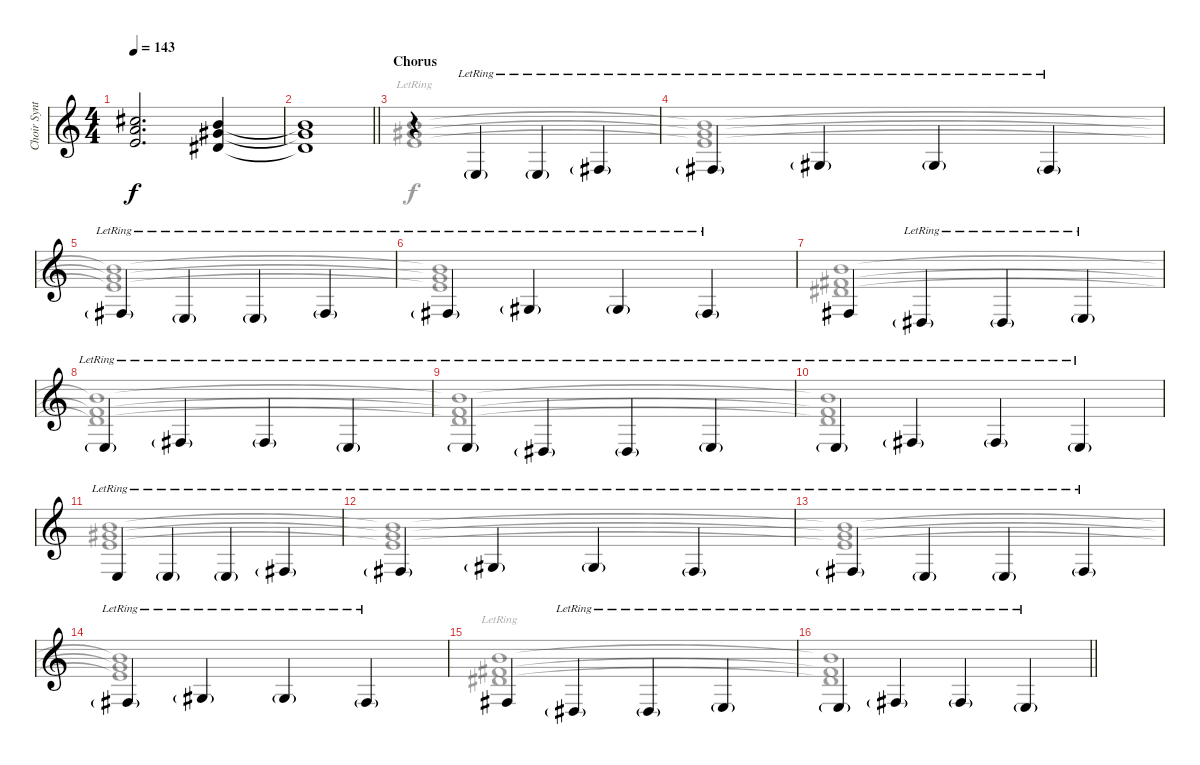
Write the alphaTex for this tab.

\track ("Choir Synthesizer" "Choir Synt") {instrument choiraahs}
\staff {score}
\tuning (E4 B3 G3 D3 A2 E2 B1) {hide}
\voice
\ts (4 4)
\tempo 143
\clef g2
\ks c
(0.1 14.2 14.3).2{d dy f} (7.1 9.2 8.3).4 |
\barLineRight lightlight
(7.1{t} 9.2{t} 8.3{t}).1 |
\section ("" "Chorus")
r.4 2.4{g lr}.4 2.4{g lr}.4 4.4{g lr}.4 |
4.4{g lr}.4 1.3{g lr}.4 1.3{g lr}.4 4.4{g lr}.4 |
4.4{g lr}.4 2.4{g lr}.4 2.4{g lr}.4 4.4{g lr}.4 |
4.4{g lr}.4 1.3{g lr}.4 1.3{g lr}.4 4.4{g lr}.4 |
4.4.4 1.4{g lr}.4 1.4{g lr}.4 2.4{g lr}.4 |
2.4{g lr}.4 4.4{g lr}.4 4.4{g lr}.4 2.4{g lr}.4 |
2.4{g lr}.4 1.4{g lr}.4 1.4{g lr}.4 2.4{g lr}.4 |
2.4{g lr}.4 4.4{g lr}.4 4.4{g lr}.4 2.4{g lr}.4 |
2.4{lr}.4 2.4{g lr}.4 2.4{g lr}.4 4.4{g lr}.4 |
4.4{g lr}.4 1.3{g lr}.4 1.3{g lr}.4 4.4{g lr}.4 |
4.4{g lr}.4 2.4{g lr}.4 2.4{g lr}.4 4.4{g lr}.4 |
4.4{g lr}.4 1.3{g lr}.4 1.3{g lr}.4 4.4{g lr}.4 |
4.4.4 1.4{g lr}.4 1.4{g lr}.4 2.4{g lr}.4 |
\barLineRight lightlight
2.4{g lr}.4 4.4{g lr}.4 4.4{g lr}.4 2.4{g lr}.4
\voice
\clef g2
\ottava regular
\simile none
\ks c
|
\barLineRight lightlight
|
(7.1{lr} 9.2{lr} 9.3{lr}).1 |
(7.1{t} 9.2{t} 9.3{t}).1 |
(7.1{t} 9.2{t} 9.3{t}).1 |
(7.1{t} 9.2{t} 9.3{t}).1 |
(7.1 7.2 8.3).1 |
(7.1{t} 7.2{t} 8.3{t}).1 |
(7.1{t} 7.2{t} 8.3{t}).1 |
(7.1{t} 7.2{t} 8.3{t}).1 |
(7.1 9.2 9.3).1 |
(7.1{t} 9.2{t} 9.3{t}).1 |
(7.1{t} 9.2{t} 9.3{t}).1 |
(7.1{t} 9.2{t} 9.3{t}).1 |
(7.1{lr} 7.2{lr} 8.3{lr}).1 |
\barLineRight lightlight
(7.1{t} 7.2{t} 8.3{t}).1
